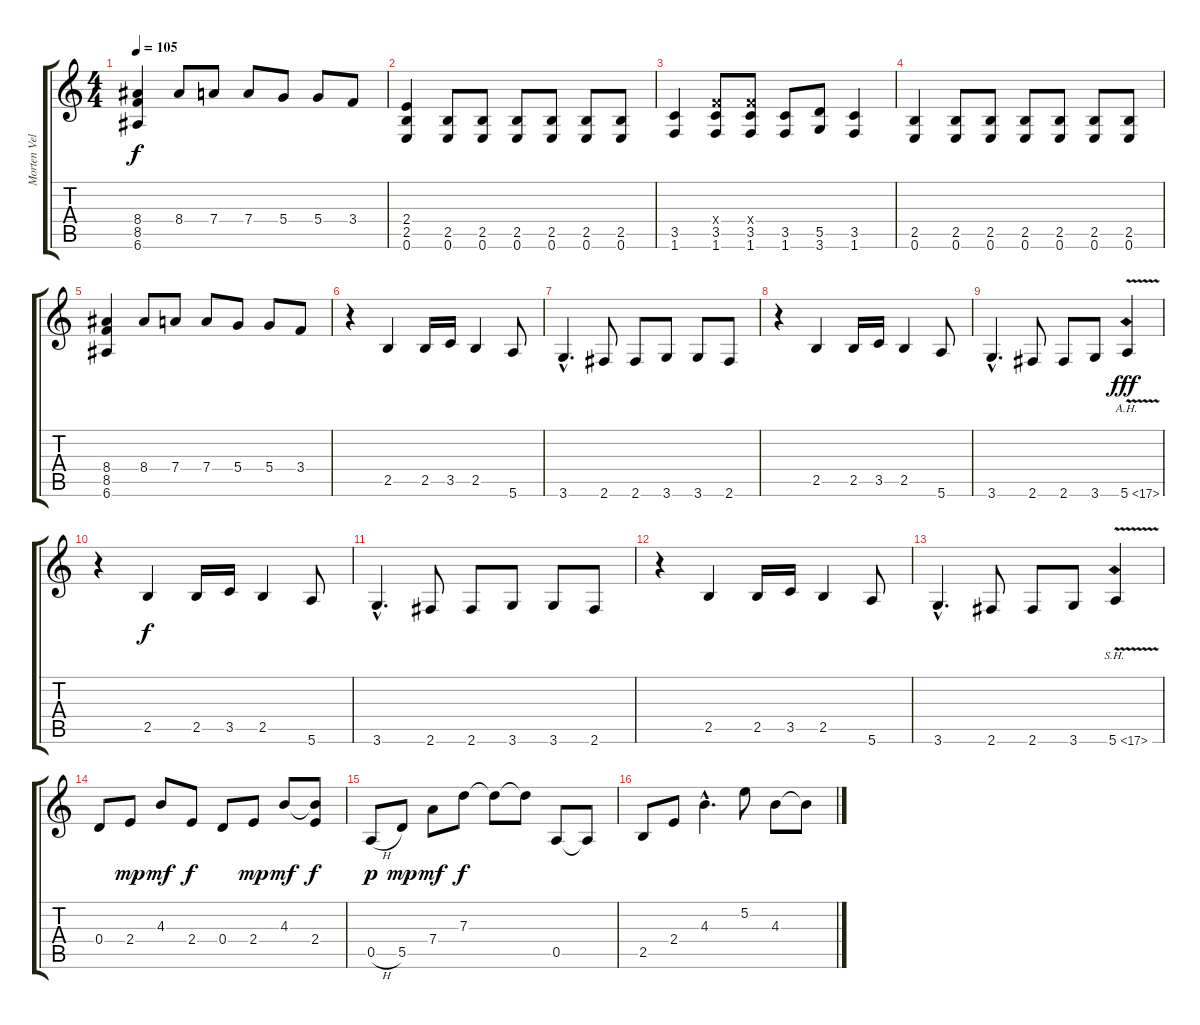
\track ("Morten Veland" "Morten Vel") {instrument acousticguitarsteel}
\staff {score tabs}
\tuning (E4 B3 G3 D3 A2 E2) {hide}
\ts (4 4)
\tempo 105
\clef g2
\ks c
(8.4 8.5 6.6).4{dy f} 8.4.8 7.4.8 7.4.8 5.4.8 5.4.8 3.4.8 |
(2.4 2.5 0.6).4{instrument distortionguitar} (2.5 0.6).8 (2.5 0.6).8 (2.5 0.6).8 (2.5 0.6).8 (2.5 0.6).8 (2.5 0.6).8 |
(3.5 1.6).4 (3.4{x} 3.5 1.6).8 (3.4{x} 3.5 1.6).8 (3.5 1.6).8 (5.5 3.6).8 (3.5 1.6).4 |
(2.5 0.6).4 (2.5 0.6).8 (2.5 0.6).8 (2.5 0.6).8 (2.5 0.6).8 (2.5 0.6).8 (2.5 0.6).8 |
(8.4 8.5 6.6).4 8.4.8 7.4.8 7.4.8 5.4.8 5.4.8 3.4.8 |
r.4{instrument distortionguitar} 2.5.4 2.5.16 3.5.16 2.5.4 5.6.8 |
3.6{hac}.4{d} 2.6.8 2.6.8 3.6.8 3.6.8 2.6.8 |
r.4 2.5.4 2.5.16 3.5.16 2.5.4 5.6.8 |
3.6{hac}.4{d} 2.6.8 2.6.8 3.6.8 5.6{ah 12 v}.4{dy fff} |
r.4{instrument distortionguitar} 2.5.4{dy f} 2.5.16 3.5.16 2.5.4 5.6.8 |
3.6{hac}.4{d} 2.6.8 2.6.8 3.6.8 3.6.8 2.6.8 |
r.4 2.5.4 2.5.16 3.5.16 2.5.4 5.6.8 |
3.6{hac}.4{d} 2.6.8 2.6.8 3.6.8 5.6{sh 12 v}.4 |
0.4.8{volume 0 instrument acousticguitarsteel} 2.4.8{dy mp} 4.3.8{dy mf volume 9} 2.4.8{dy f} 0.4.8 2.4.8{dy mp} 4.3.8{dy mf} (4.3{t} 2.4).8{dy f} |
0.5{h}.8{dy p} 5.5.8{dy mp} 7.4.8{dy mf} 7.3.8{dy f} 7.3{t}.8 7.3{t}.8 0.5.8 0.5{t}.8 |
2.5.8 2.4.8 4.3{hac}.4{d} 5.2.8 4.3.8 4.3{t}.8
